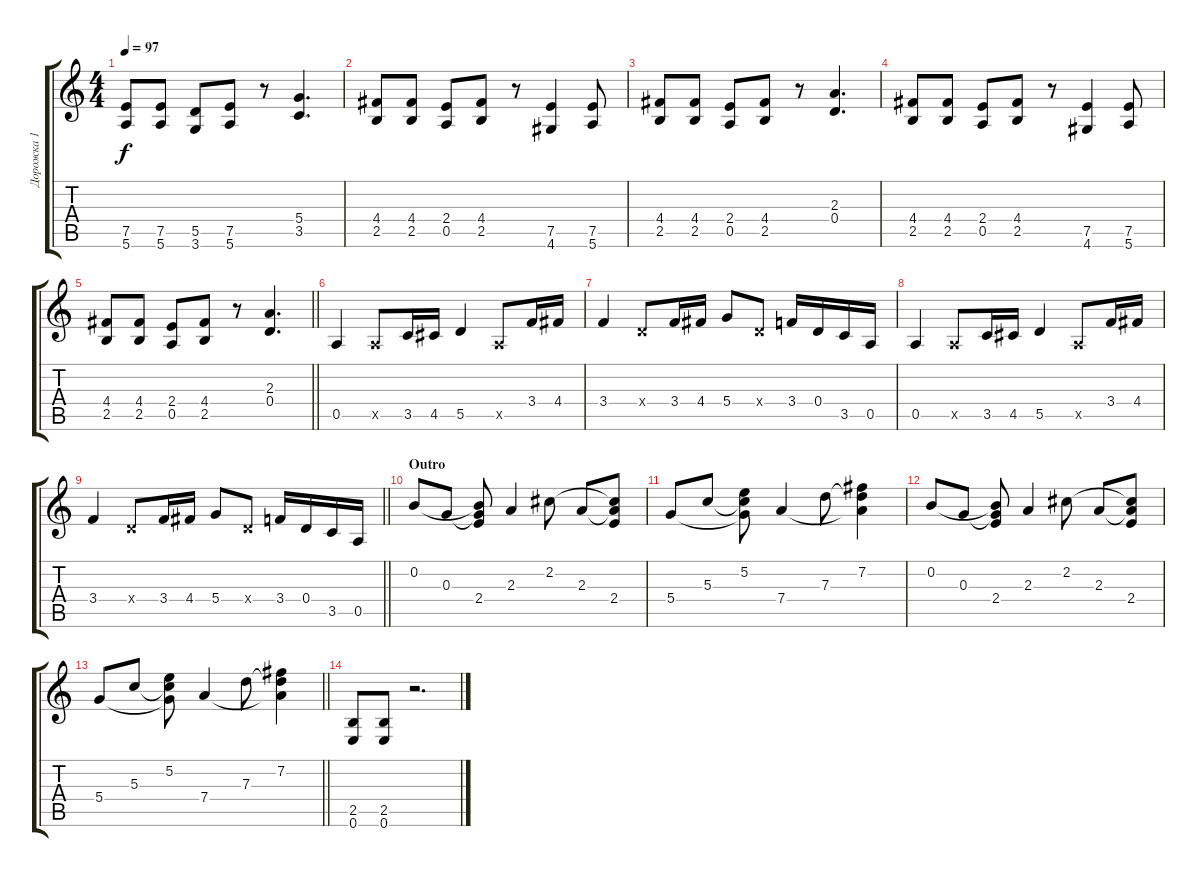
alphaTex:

\track ("Дорожка 1" "Дорожка 1") {instrument overdrivenguitar}
\staff {score tabs}
\tuning (E4 B3 G3 D3 A2 E2) {hide}
\ts (4 4)
\tempo 97
\clef g2
\ks c
(7.5 5.6).8{dy f} (7.5 5.6).8 (5.5 3.6).8 (7.5 5.6).8 r.8 (5.4 3.5).4{d} |
(4.4 2.5).8 (4.4 2.5).8 (2.4 0.5).8 (4.4 2.5).8 r.8 (7.5 4.6).4 (7.5 5.6).8 |
(4.4 2.5).8 (4.4 2.5).8 (2.4 0.5).8 (4.4 2.5).8 r.8 (2.3 0.4).4{d} |
(4.4 2.5).8 (4.4 2.5).8 (2.4 0.5).8 (4.4 2.5).8 r.8 (7.5 4.6).4 (7.5 5.6).8 |
\barLineRight lightlight
(4.4 2.5).8 (4.4 2.5).8 (2.4 0.5).8 (4.4 2.5).8 r.8 (2.3 0.4).4{d} |
0.5.4 0.5{x}.8 3.5.16 4.5.16 5.5.4 0.5{x}.8 3.4.16 4.4.16 |
3.4.4 0.4{x}.8 3.4.16 4.4.16 5.4.8 0.4{x}.8 3.4.16 0.4.16 3.5.16 0.5.16 |
0.5.4 0.5{x}.8 3.5.16 4.5.16 5.5.4 0.5{x}.8 3.4.16 4.4.16 |
\barLineRight lightlight
3.4.4 0.4{x}.8 3.4.16 4.4.16 5.4.8 0.4{x}.8 3.4.16 0.4.16 3.5.16 0.5.16 |
\section ("" "Outro")
0.2.8 0.3.8 (0.2{t} 0.3{t} 2.4).8 2.3.4 2.2.8 2.3.8 (2.2{t} 2.3{t} 2.4).8 |
5.4.8 5.3.8 (5.2 5.3{t} 5.4{t}).8 7.4.4 7.3.8 (7.2 7.3{t} 7.4{t}).4 |
0.2.8 0.3.8 (0.2{t} 0.3{t} 2.4).8 2.3.4 2.2.8 2.3.8 (2.2{t} 2.3{t} 2.4).8 |
\barLineRight lightlight
5.4.8 5.3.8 (5.2 5.3{t} 5.4{t}).8 7.4.4 7.3.8 (7.2 7.3{t} 7.4{t}).4 |
(2.5 0.6).8 (2.5 0.6).8 r.2{d}
